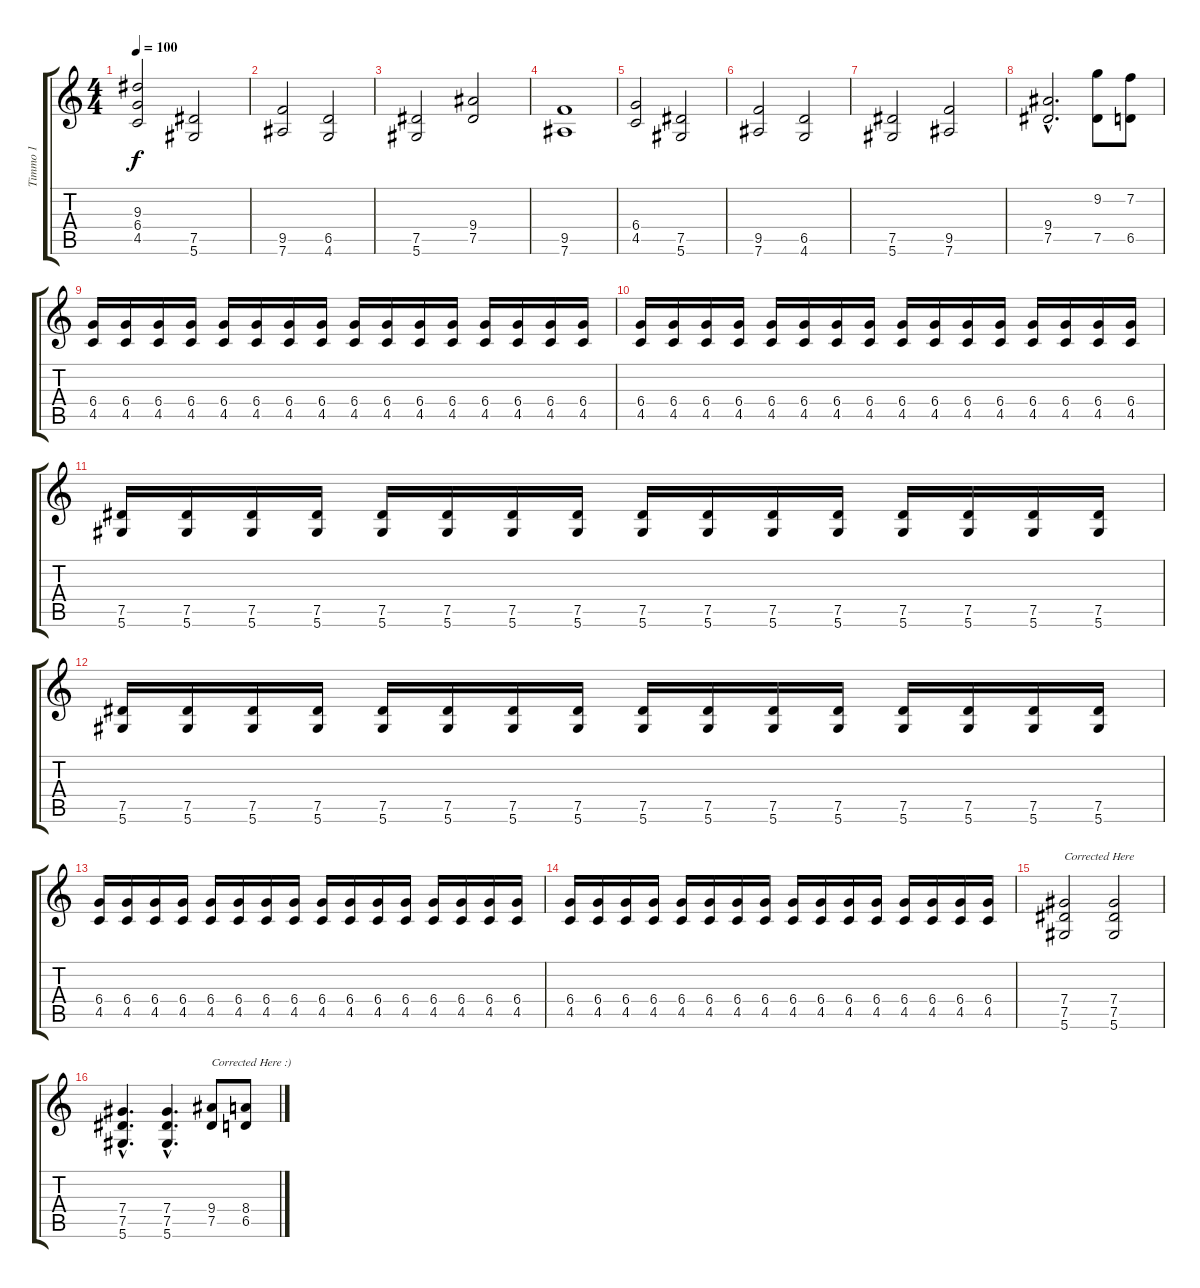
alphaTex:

\track ("Timmo 1" "Timmo 1") {instrument distortionguitar}
\staff {score tabs}
\tuning (Eb4 Bb3 Gb3 Db3 Ab2 Eb2) {hide}
\ts (4 4)
\tempo 100
\clef g2
\ks c
(9.3 6.4 4.5).2{dy f} (7.5 5.6).2 |
(9.5 7.6).2 (6.5 4.6).2 |
(7.5 5.6).2 (9.4 7.5).2 |
(9.5 7.6).1 |
(6.4 4.5).2 (7.5 5.6).2 |
(9.5 7.6).2 (6.5 4.6).2 |
(7.5 5.6).2 (9.5 7.6).2 |
(9.4{hac} 7.5{hac}).2{d} (9.2 7.5).8 (7.2 6.5).8 |
(6.4 4.5).16 (6.4 4.5).16 (6.4 4.5).16 (6.4 4.5).16 (6.4 4.5).16 (6.4 4.5).16 (6.4 4.5).16 (6.4 4.5).16 (6.4 4.5).16 (6.4 4.5).16 (6.4 4.5).16 (6.4 4.5).16 (6.4 4.5).16 (6.4 4.5).16 (6.4 4.5).16 (6.4 4.5).16 |
(6.4 4.5).16 (6.4 4.5).16 (6.4 4.5).16 (6.4 4.5).16 (6.4 4.5).16 (6.4 4.5).16 (6.4 4.5).16 (6.4 4.5).16 (6.4 4.5).16 (6.4 4.5).16 (6.4 4.5).16 (6.4 4.5).16 (6.4 4.5).16 (6.4 4.5).16 (6.4 4.5).16 (6.4 4.5).16 |
(7.5 5.6).16 (7.5 5.6).16 (7.5 5.6).16 (7.5 5.6).16 (7.5 5.6).16 (7.5 5.6).16 (7.5 5.6).16 (7.5 5.6).16 (7.5 5.6).16 (7.5 5.6).16 (7.5 5.6).16 (7.5 5.6).16 (7.5 5.6).16 (7.5 5.6).16 (7.5 5.6).16 (7.5 5.6).16 |
(7.5 5.6).16 (7.5 5.6).16 (7.5 5.6).16 (7.5 5.6).16 (7.5 5.6).16 (7.5 5.6).16 (7.5 5.6).16 (7.5 5.6).16 (7.5 5.6).16 (7.5 5.6).16 (7.5 5.6).16 (7.5 5.6).16 (7.5 5.6).16 (7.5 5.6).16 (7.5 5.6).16 (7.5 5.6).16 |
(6.4 4.5).16 (6.4 4.5).16 (6.4 4.5).16 (6.4 4.5).16 (6.4 4.5).16 (6.4 4.5).16 (6.4 4.5).16 (6.4 4.5).16 (6.4 4.5).16 (6.4 4.5).16 (6.4 4.5).16 (6.4 4.5).16 (6.4 4.5).16 (6.4 4.5).16 (6.4 4.5).16 (6.4 4.5).16 |
(6.4 4.5).16 (6.4 4.5).16 (6.4 4.5).16 (6.4 4.5).16 (6.4 4.5).16 (6.4 4.5).16 (6.4 4.5).16 (6.4 4.5).16 (6.4 4.5).16 (6.4 4.5).16 (6.4 4.5).16 (6.4 4.5).16 (6.4 4.5).16 (6.4 4.5).16 (6.4 4.5).16 (6.4 4.5).16 |
(7.4 7.5 5.6).2{txt "Corrected Here"} (7.4 7.5 5.6).2 |
(7.4{hac} 7.5{hac} 5.6{hac}).4{d} (7.4{hac} 7.5{hac} 5.6{hac}).4{d} (9.4 7.5).8{txt "Corrected Here :)"} (8.4 6.5).8
